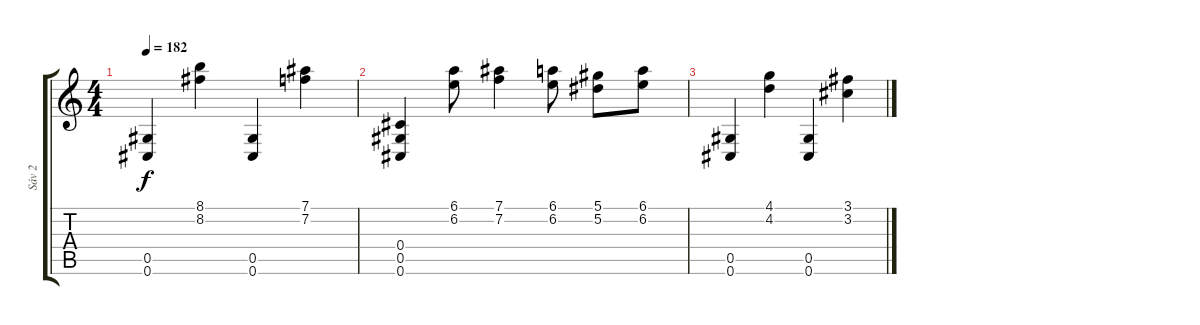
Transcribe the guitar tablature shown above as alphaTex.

\track ("Sáv 2" "Sáv 2") {instrument distortionguitar}
\staff {score tabs}
\tuning (Eb4 Bb3 Gb3 Db3 Ab2 Db2) {hide}
\ts (4 4)
\tempo 182
\clef g2
\ks c
(0.5 0.6).4{dy f} (8.1 8.2).4 (0.5 0.6).4 (7.1 7.2).4 |
(0.4 0.5 0.6).4 (6.1 6.2).8 (7.1 7.2).4 (6.1 6.2).8 (5.1 5.2).8 (6.1 6.2).8 |
(0.5 0.6).4 (4.1 4.2).4 (0.5 0.6).4 (3.1 3.2).4
